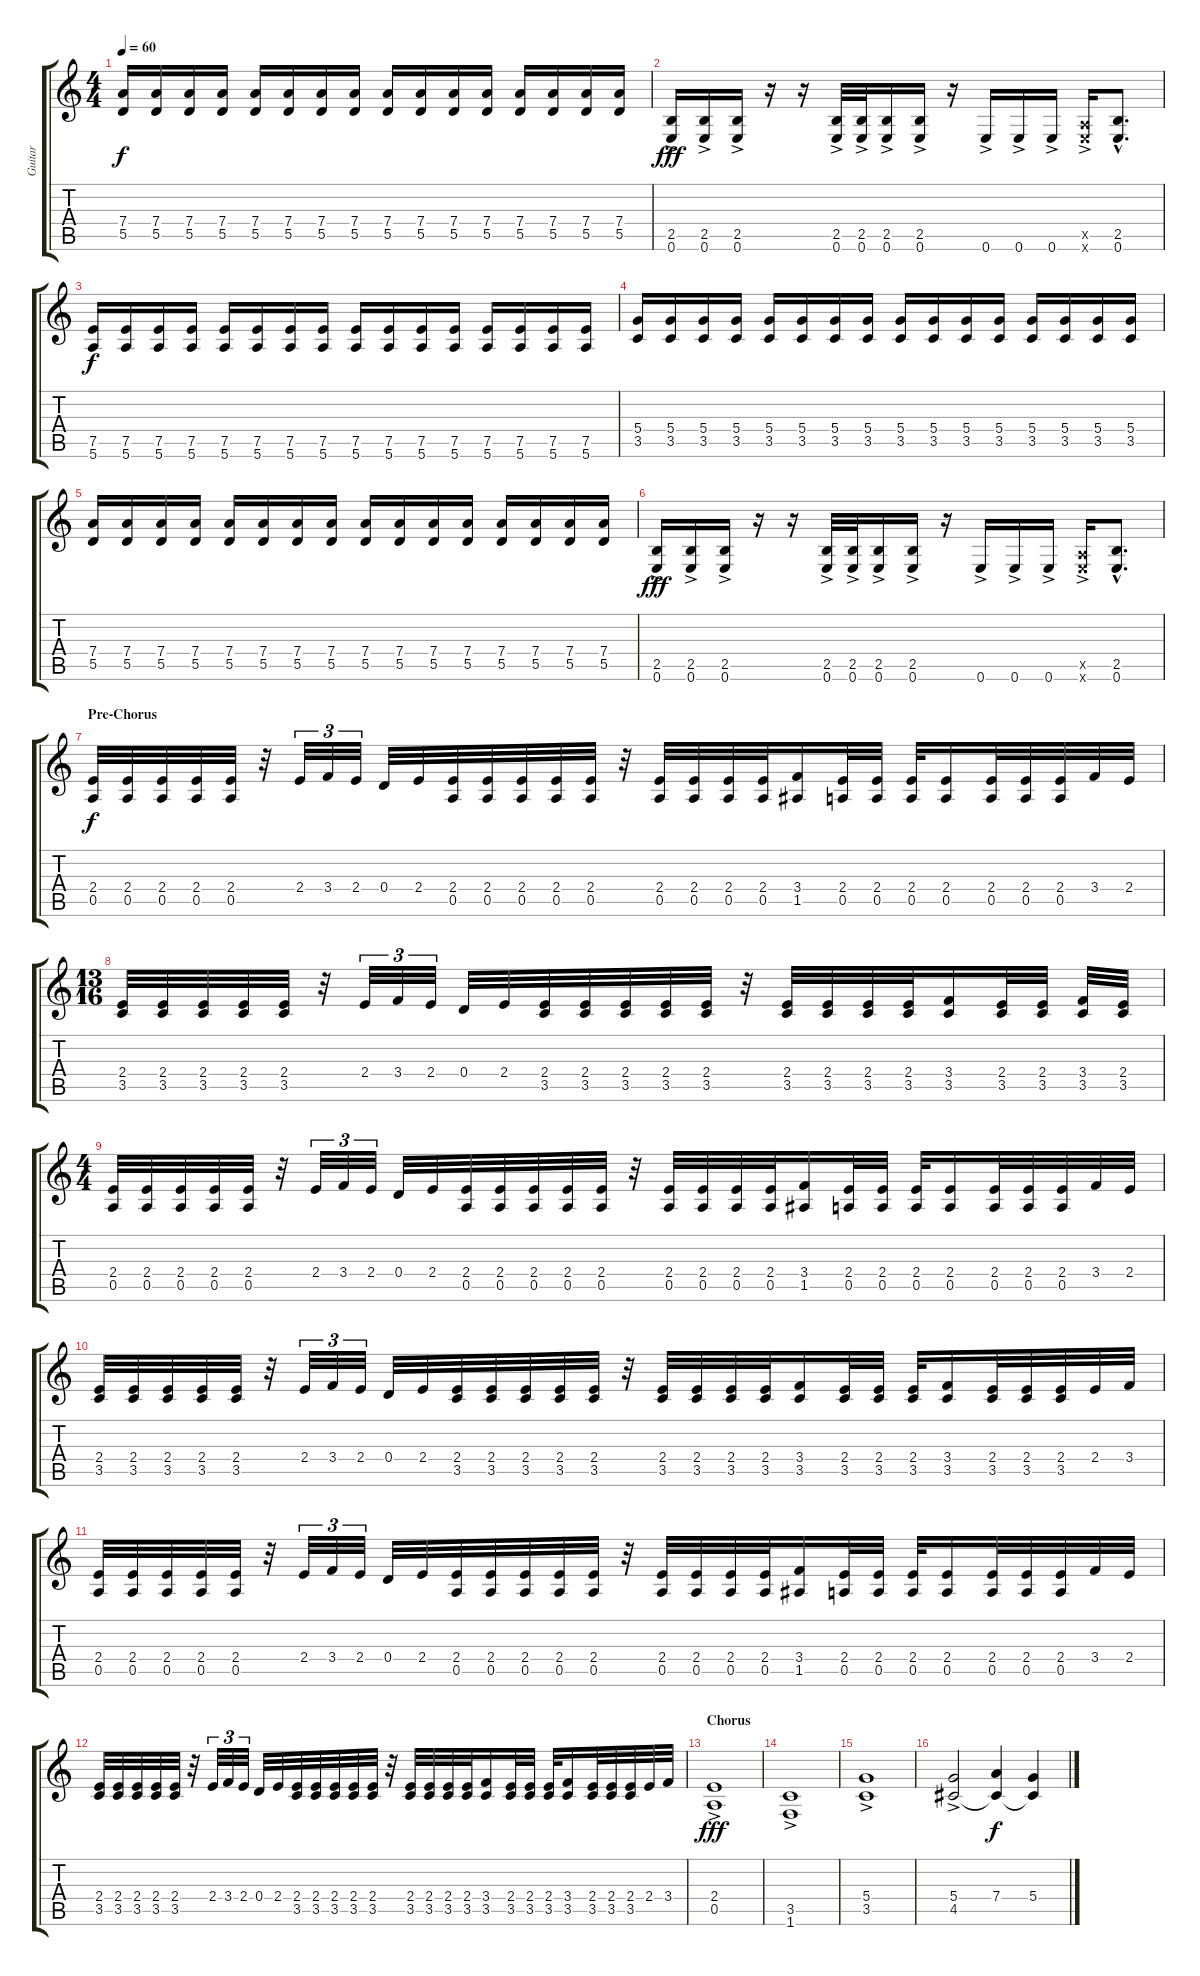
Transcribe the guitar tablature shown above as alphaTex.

\track ("Guitar" "Guitar") {instrument distortionguitar}
\staff {score tabs}
\tuning (E4 B3 G3 D3 A2 E2) {hide}
\ts (4 4)
\tempo 60
\clef g2
\ks c
(7.4 5.5).16{dy f} (7.4 5.5).16 (7.4 5.5).16 (7.4 5.5).16 (7.4 5.5).16 (7.4 5.5).16 (7.4 5.5).16 (7.4 5.5).16 (7.4 5.5).16 (7.4 5.5).16 (7.4 5.5).16 (7.4 5.5).16 (7.4 5.5).16 (7.4 5.5).16 (7.4 5.5).16 (7.4 5.5).16 |
(2.5{ac} 0.6{ac}).16{dy fff} (2.5{ac} 0.6{ac}).16 (2.5{ac} 0.6{ac}).16 r.16 r.16 (2.5{ac} 0.6{ac}).32 (2.5{ac} 0.6{ac}).32 (2.5{ac} 0.6{ac}).16 (2.5{ac} 0.6{ac}).16 r.16 0.6{ac}.16 0.6{ac}.16 0.6{ac}.16 (0.5{ac x} 0.6{ac x}).16 (2.5{hac} 0.6{hac}).8{d} |
(7.5 5.6).16{dy f} (7.5 5.6).16 (7.5 5.6).16 (7.5 5.6).16 (7.5 5.6).16 (7.5 5.6).16 (7.5 5.6).16 (7.5 5.6).16 (7.5 5.6).16 (7.5 5.6).16 (7.5 5.6).16 (7.5 5.6).16 (7.5 5.6).16 (7.5 5.6).16 (7.5 5.6).16 (7.5 5.6).16 |
(5.4 3.5).16 (5.4 3.5).16 (5.4 3.5).16 (5.4 3.5).16 (5.4 3.5).16 (5.4 3.5).16 (5.4 3.5).16 (5.4 3.5).16 (5.4 3.5).16 (5.4 3.5).16 (5.4 3.5).16 (5.4 3.5).16 (5.4 3.5).16 (5.4 3.5).16 (5.4 3.5).16 (5.4 3.5).16 |
(7.4 5.5).16 (7.4 5.5).16 (7.4 5.5).16 (7.4 5.5).16 (7.4 5.5).16 (7.4 5.5).16 (7.4 5.5).16 (7.4 5.5).16 (7.4 5.5).16 (7.4 5.5).16 (7.4 5.5).16 (7.4 5.5).16 (7.4 5.5).16 (7.4 5.5).16 (7.4 5.5).16 (7.4 5.5).16 |
(2.5{ac} 0.6{ac}).16{dy fff} (2.5{ac} 0.6{ac}).16 (2.5{ac} 0.6{ac}).16 r.16 r.16 (2.5{ac} 0.6{ac}).32 (2.5{ac} 0.6{ac}).32 (2.5{ac} 0.6{ac}).16 (2.5{ac} 0.6{ac}).16 r.16 0.6{ac}.16 0.6{ac}.16 0.6{ac}.16 (0.5{ac x} 0.6{ac x}).16 (2.5{hac} 0.6{hac}).8{d} |
\section ("" "Pre-Chorus")
(2.4 0.5).32{dy f} (2.4 0.5).32 (2.4 0.5).32 (2.4 0.5).32 (2.4 0.5).32 r.32 2.4.32{tu (3 2)} 3.4.32{tu (3 2)} 2.4.32{tu (3 2)} 0.4.32 2.4.32 (2.4 0.5).32 (2.4 0.5).32 (2.4 0.5).32 (2.4 0.5).32 (2.4 0.5).32 r.32 (2.4 0.5).32 (2.4 0.5).32 (2.4 0.5).32 (2.4 0.5).32 (3.4 1.5).16 (2.4 0.5).32 (2.4 0.5).32 (2.4 0.5).32 (2.4 0.5).16 (2.4 0.5).32 (2.4 0.5).32 (2.4 0.5).32 3.4.32 2.4.32 |
\ts (13 16)
(2.4 3.5).32 (2.4 3.5).32 (2.4 3.5).32 (2.4 3.5).32 (2.4 3.5).32 r.32 2.4.32{tu (3 2)} 3.4.32{tu (3 2)} 2.4.32{tu (3 2)} 0.4.32 2.4.32 (2.4 3.5).32 (2.4 3.5).32 (2.4 3.5).32 (2.4 3.5).32 (2.4 3.5).32 r.32 (2.4 3.5).32 (2.4 3.5).32 (2.4 3.5).32 (2.4 3.5).32 (3.4 3.5).16 (2.4 3.5).32 (2.4 3.5).32 (3.4 3.5).32 (2.4 3.5).32 |
\ts (4 4)
(2.4 0.5).32 (2.4 0.5).32 (2.4 0.5).32 (2.4 0.5).32 (2.4 0.5).32 r.32 2.4.32{tu (3 2)} 3.4.32{tu (3 2)} 2.4.32{tu (3 2)} 0.4.32 2.4.32 (2.4 0.5).32 (2.4 0.5).32 (2.4 0.5).32 (2.4 0.5).32 (2.4 0.5).32 r.32 (2.4 0.5).32 (2.4 0.5).32 (2.4 0.5).32 (2.4 0.5).32 (3.4 1.5).16 (2.4 0.5).32 (2.4 0.5).32 (2.4 0.5).32 (2.4 0.5).16 (2.4 0.5).32 (2.4 0.5).32 (2.4 0.5).32 3.4.32 2.4.32 |
(2.4 3.5).32 (2.4 3.5).32 (2.4 3.5).32 (2.4 3.5).32 (2.4 3.5).32 r.32 2.4.32{tu (3 2)} 3.4.32{tu (3 2)} 2.4.32{tu (3 2)} 0.4.32 2.4.32 (2.4 3.5).32 (2.4 3.5).32 (2.4 3.5).32 (2.4 3.5).32 (2.4 3.5).32 r.32 (2.4 3.5).32 (2.4 3.5).32 (2.4 3.5).32 (2.4 3.5).32 (3.4 3.5).16 (2.4 3.5).32 (2.4 3.5).32 (2.4 3.5).32 (3.4 3.5).16 (2.4 3.5).32 (2.4 3.5).32 (2.4 3.5).32 2.4.32 3.4.32 |
(2.4 0.5).32 (2.4 0.5).32 (2.4 0.5).32 (2.4 0.5).32 (2.4 0.5).32 r.32 2.4.32{tu (3 2)} 3.4.32{tu (3 2)} 2.4.32{tu (3 2)} 0.4.32 2.4.32 (2.4 0.5).32 (2.4 0.5).32 (2.4 0.5).32 (2.4 0.5).32 (2.4 0.5).32 r.32 (2.4 0.5).32 (2.4 0.5).32 (2.4 0.5).32 (2.4 0.5).32 (3.4 1.5).16 (2.4 0.5).32 (2.4 0.5).32 (2.4 0.5).32 (2.4 0.5).16 (2.4 0.5).32 (2.4 0.5).32 (2.4 0.5).32 3.4.32 2.4.32 |
(2.4 3.5).32 (2.4 3.5).32 (2.4 3.5).32 (2.4 3.5).32 (2.4 3.5).32 r.32 2.4.32{tu (3 2)} 3.4.32{tu (3 2)} 2.4.32{tu (3 2)} 0.4.32 2.4.32 (2.4 3.5).32 (2.4 3.5).32 (2.4 3.5).32 (2.4 3.5).32 (2.4 3.5).32 r.32 (2.4 3.5).32 (2.4 3.5).32 (2.4 3.5).32 (2.4 3.5).32 (3.4 3.5).16 (2.4 3.5).32 (2.4 3.5).32 (2.4 3.5).32 (3.4 3.5).16 (2.4 3.5).32 (2.4 3.5).32 (2.4 3.5).32 2.4.32 3.4.32 |
\section ("" "Chorus")
(2.4{ac} 0.5{ac}).1{dy fff} |
(3.5{ac} 1.6{ac}).1 |
(5.4{ac} 3.5{ac}).1 |
(5.4{ac} 4.5{ac}).2 (7.4 4.5{t}).4{dy f} (5.4 4.5{t}).4
